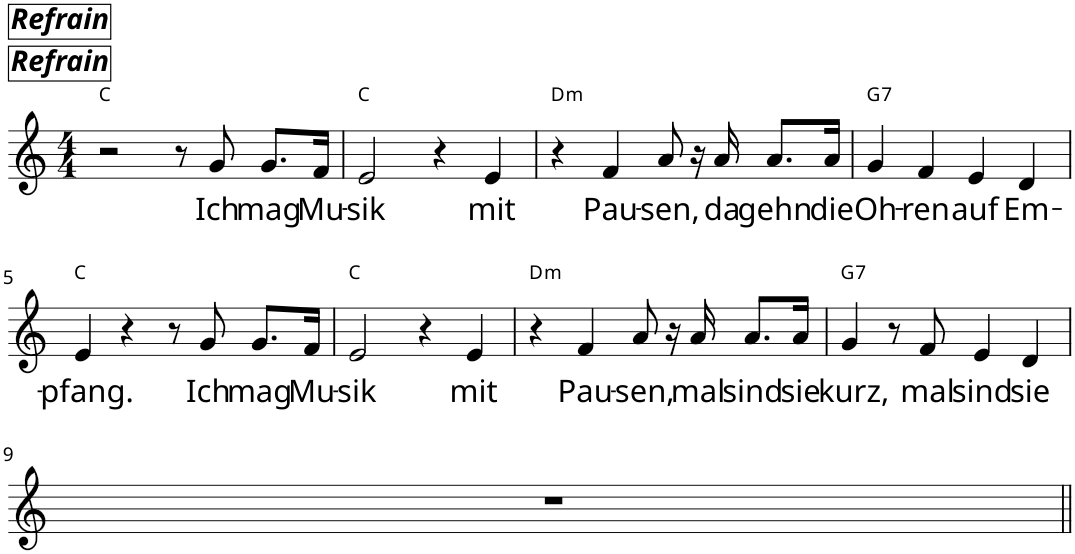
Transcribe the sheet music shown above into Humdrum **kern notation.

**kern	**text	**harte
*part1	*part1	*part1
*staff1	*staff1	*
*I"Piano	*	*
*I'Pno	*	*
*clefG2	*	*
*k[]	*	*
*M4/4	*	*
=1	=1	=1
!LO:TX:a:Bi:t=Refrain	!	!
!LO:TX:a:Bi:t=Refrain	!	!
2r	.	C:maj
8r	.	.
!	!LO:LY:b	!
8g/	Ich	.
!	!LO:LY:b	!
8.g/L	mag	.
!	!LO:LY:b	!
16f/Jk	Mu-	.
=2	=2	=2
!	!LO:LY:b	!
2e/	-sik	C:maj
4r	.	.
!	!LO:LY:b	!
4e/	mit	.
=3	=3	=3
!	!	!LO:H:kt=m
4r	.	D:min
!	!LO:LY:b	!
4f/	Pau-	.
!	!LO:LY:b	!
8a/	-sen,	.
16r	.	.
!	!LO:LY:b	!
16a/	da	.
!	!LO:LY:b	!
8.a/L	gehn	.
!	!LO:LY:b	!
16a/Jk	die	.
=4	=4	=4
!	!LO:LY:b	!LO:H:kt=7
4g/	Oh-	G:7
!	!LO:LY:b	!
4f/	-ren	.
!	!LO:LY:b	!
4e/	auf	.
!	!LO:LY:b	!
4d/	Em-	.
!!LO:LB:g=z
=5	=5	=5
!	!LO:LY:b	!
4e/	-pfang.	C:maj
4r	.	.
8r	.	.
!	!LO:LY:b	!
8g/	Ich	.
!	!LO:LY:b	!
8.g/L	mag	.
!	!LO:LY:b	!
16f/Jk	Mu-	.
=6	=6	=6
!	!LO:LY:b	!
2e/	-sik	C:maj
4r	.	.
!	!LO:LY:b	!
4e/	mit	.
=7	=7	=7
!	!	!LO:H:kt=m
4r	.	D:min
!	!LO:LY:b	!
4f/	Pau-	.
!	!LO:LY:b	!
8a/	-sen,	.
16r	.	.
!	!LO:LY:b	!
16a/	mal	.
!	!LO:LY:b	!
8.a/L	sind	.
!	!LO:LY:b	!
16a/Jk	sie	.
=8	=8	=8
!	!LO:LY:b	!LO:H:kt=7
4g/	kurz,	G:7
8r	.	.
!	!LO:LY:b	!
8f/	mal	.
!	!LO:LY:b	!
4e/	sind	.
!	!LO:LY:b	!
4d/	sie	.
!!LO:LB:g=z
=9	=9	=9
1r	.	.
=||	=||	=||
*-	*-	*-
